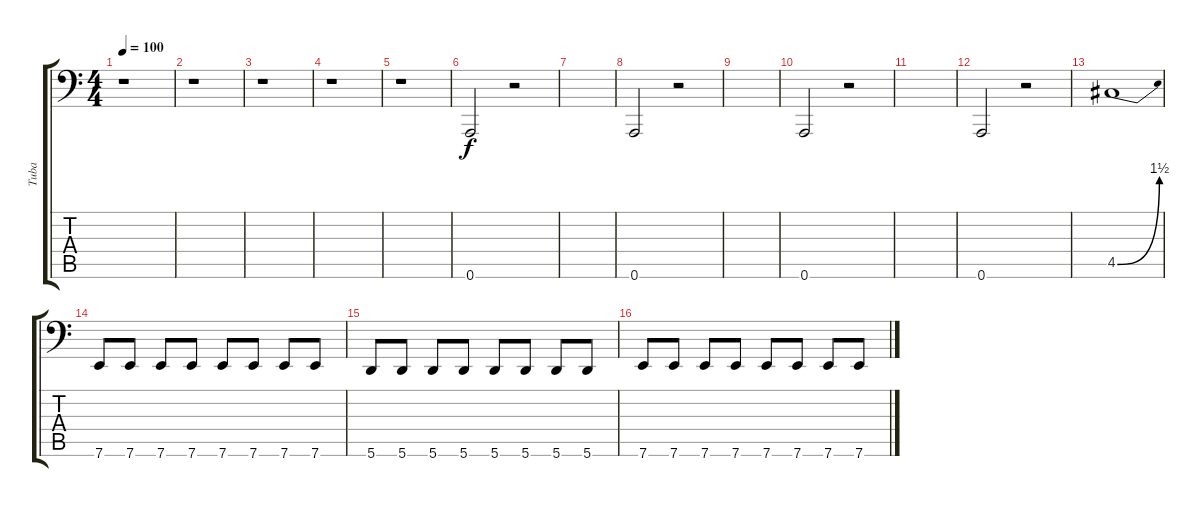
\track ("Tuba" "Tuba") {instrument tuba}
\staff {score tabs}
\tuning (E4 B3 G3 D3 A2 A1) {hide}
\ts (4 4)
\tempo 100
\clef f4
\ks c
r.1{dy f} |
r.1 |
r.1 |
r.1 |
r.1 |
0.6.2 r.2 |
|
0.6.2 r.2 |
|
0.6.2 r.2 |
|
0.6.2 r.2 |
4.5{be (bend 0 0 60 6)}.1 |
7.6.8 7.6.8 7.6.8 7.6.8 7.6.8 7.6.8 7.6.8 7.6.8 |
5.6.8 5.6.8 5.6.8 5.6.8 5.6.8 5.6.8 5.6.8 5.6.8 |
7.6.8 7.6.8 7.6.8 7.6.8 7.6.8 7.6.8 7.6.8 7.6.8
